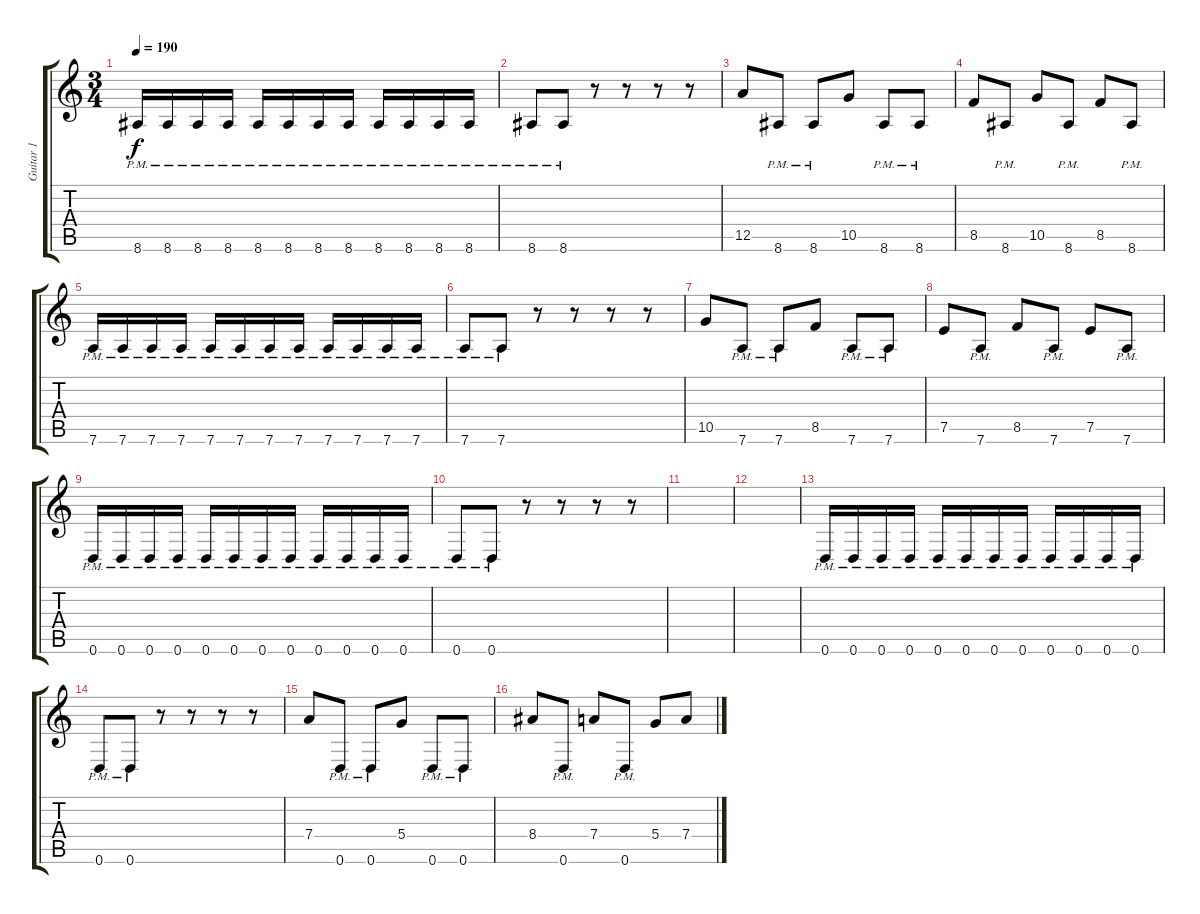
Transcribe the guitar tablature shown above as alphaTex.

\track ("Guitar 1" "Guitar 1") {instrument distortionguitar}
\staff {score tabs}
\tuning (E4 B3 G3 D3 A2 D2) {hide}
\ts (3 4)
\tempo 190
\clef g2
\ks c
8.6{pm}.16{dy f} 8.6{pm}.16 8.6{pm}.16 8.6{pm}.16 8.6{pm}.16 8.6{pm}.16 8.6{pm}.16 8.6{pm}.16 8.6{pm}.16 8.6{pm}.16 8.6{pm}.16 8.6{pm}.16 |
8.6{pm}.8 8.6{pm}.8 r.8 r.8 r.8 r.8 |
12.5.8 8.6{pm}.8 8.6{pm}.8 10.5.8 8.6{pm}.8 8.6{pm}.8 |
8.5.8 8.6{pm}.8 10.5.8 8.6{pm}.8 8.5.8 8.6{pm}.8 |
7.6{pm}.16 7.6{pm}.16 7.6{pm}.16 7.6{pm}.16 7.6{pm}.16 7.6{pm}.16 7.6{pm}.16 7.6{pm}.16 7.6{pm}.16 7.6{pm}.16 7.6{pm}.16 7.6{pm}.16 |
7.6{pm}.8 7.6{pm}.8 r.8 r.8 r.8 r.8 |
10.5.8 7.6{pm}.8 7.6{pm}.8 8.5.8 7.6{pm}.8 7.6{pm}.8 |
7.5.8 7.6{pm}.8 8.5.8 7.6{pm}.8 7.5.8 7.6{pm}.8 |
0.6{pm}.16 0.6{pm}.16 0.6{pm}.16 0.6{pm}.16 0.6{pm}.16 0.6{pm}.16 0.6{pm}.16 0.6{pm}.16 0.6{pm}.16 0.6{pm}.16 0.6{pm}.16 0.6{pm}.16 |
0.6{pm}.8 0.6{pm}.8 r.8 r.8 r.8 r.8 |
|
|
0.6{pm}.16 0.6{pm}.16 0.6{pm}.16 0.6{pm}.16 0.6{pm}.16 0.6{pm}.16 0.6{pm}.16 0.6{pm}.16 0.6{pm}.16 0.6{pm}.16 0.6{pm}.16 0.6{pm}.16 |
0.6{pm}.8 0.6{pm}.8 r.8 r.8 r.8 r.8 |
7.4.8 0.6{pm}.8 0.6{pm}.8 5.4.8 0.6{pm}.8 0.6{pm}.8 |
8.4.8 0.6{pm}.8 7.4.8 0.6{pm}.8 5.4.8 7.4.8
